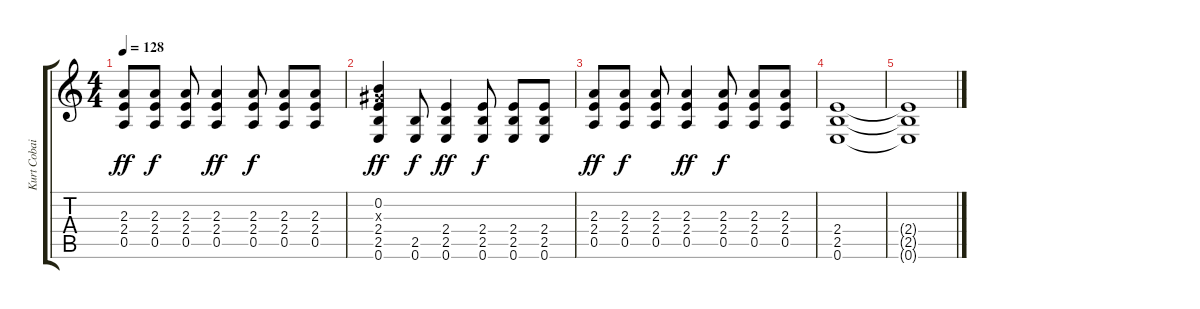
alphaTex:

\track ("Kurt Cobain" "Kurt Cobai") {instrument electricguitarclean}
\staff {score tabs}
\tuning (E4 B3 G3 D3 A2 E2) {hide}
\ts (4 4)
\tempo 128
\clef g2
\ks c
(2.3 2.4 0.5).8{dy ff} (2.3 2.4 0.5).8{dy f} (2.3 2.4 0.5).8 (2.3 2.4 0.5).4{dy ff} (2.3 2.4 0.5).8{dy f} (2.3 2.4 0.5).8 (2.3 2.4 0.5).8 |
(0.2 1.3{x} 2.4 2.5 0.6).4{dy ff} (2.5 0.6).8{dy f} (2.4 2.5 0.6).4{dy ff} (2.4 2.5 0.6).8{dy f} (2.4 2.5 0.6).8 (2.4 2.5 0.6).8 |
(2.3 2.4 0.5).8{dy ff} (2.3 2.4 0.5).8{dy f} (2.3 2.4 0.5).8 (2.3 2.4 0.5).4{dy ff} (2.3 2.4 0.5).8{dy f} (2.3 2.4 0.5).8 (2.3 2.4 0.5).8 |
(2.4 2.5 0.6).1 |
(2.4{t} 2.5{t} 0.6{t}).1
